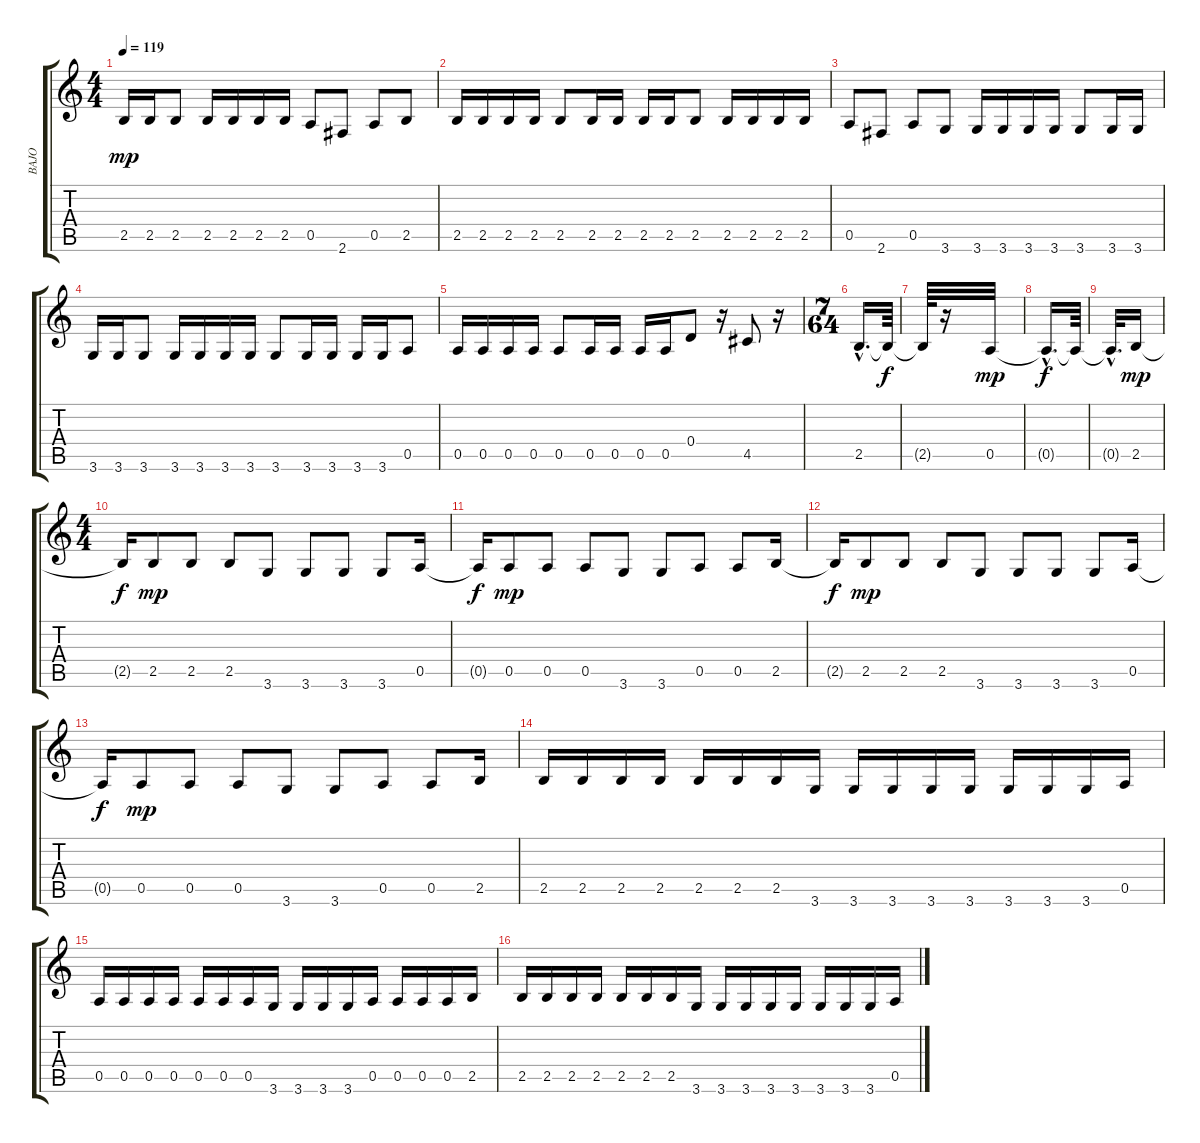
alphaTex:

\track ("BAJO" "BAJO") {instrument electricbassfinger}
\staff {score tabs}
\tuning (E4 B3 G3 D3 A2 E2) {hide}
\ts (4 4)
\tempo 119
\clef g2
\ks c
2.5.16{dy mp} 2.5.16 2.5.8 2.5.16 2.5.16 2.5.16 2.5.16 0.5.8 2.6.8 0.5.8 2.5.8 |
2.5.16 2.5.16 2.5.16 2.5.16 2.5.8 2.5.16 2.5.16 2.5.16 2.5.16 2.5.8 2.5.16 2.5.16 2.5.16 2.5.16 |
0.5.8 2.6.8 0.5.8 3.6.8 3.6.16 3.6.16 3.6.16 3.6.16 3.6.8 3.6.16 3.6.16 |
3.6.16 3.6.16 3.6.8 3.6.16 3.6.16 3.6.16 3.6.16 3.6.8 3.6.16 3.6.16 3.6.16 3.6.16 0.5.8 |
0.5.16 0.5.16 0.5.16 0.5.16 0.5.8 0.5.16 0.5.16 0.5.16 0.5.16 0.4.8 r.16 4.5.8 r.16 |
\ts (7 64)
2.5{hac}.16{d} 2.5{t}.64{dy f} |
2.5{t}.64 r.16 0.5.32{dy mp} |
0.5{hac t}.16{d dy f} 0.5{t}.64 |
0.5{hac t}.32{d} 2.5.16{dy mp} |
\ts (4 4)
2.5{t}.16{dy f} 2.5.8{dy mp} 2.5.8 2.5.8 3.6.8 3.6.8 3.6.8 3.6.8 0.5.16 |
0.5{t}.16{dy f} 0.5.8{dy mp} 0.5.8 0.5.8 3.6.8 3.6.8 0.5.8 0.5.8 2.5.16 |
2.5{t}.16{dy f} 2.5.8{dy mp} 2.5.8 2.5.8 3.6.8 3.6.8 3.6.8 3.6.8 0.5.16 |
0.5{t}.16{dy f} 0.5.8{dy mp} 0.5.8 0.5.8 3.6.8 3.6.8 0.5.8 0.5.8 2.5.16 |
2.5.16 2.5.16 2.5.16 2.5.16 2.5.16 2.5.16 2.5.16 3.6.16 3.6.16 3.6.16 3.6.16 3.6.16 3.6.16 3.6.16 3.6.16 0.5.16 |
0.5.16 0.5.16 0.5.16 0.5.16 0.5.16 0.5.16 0.5.16 3.6.16 3.6.16 3.6.16 3.6.16 0.5.16 0.5.16 0.5.16 0.5.16 2.5.16 |
2.5.16 2.5.16 2.5.16 2.5.16 2.5.16 2.5.16 2.5.16 3.6.16 3.6.16 3.6.16 3.6.16 3.6.16 3.6.16 3.6.16 3.6.16 0.5.16
